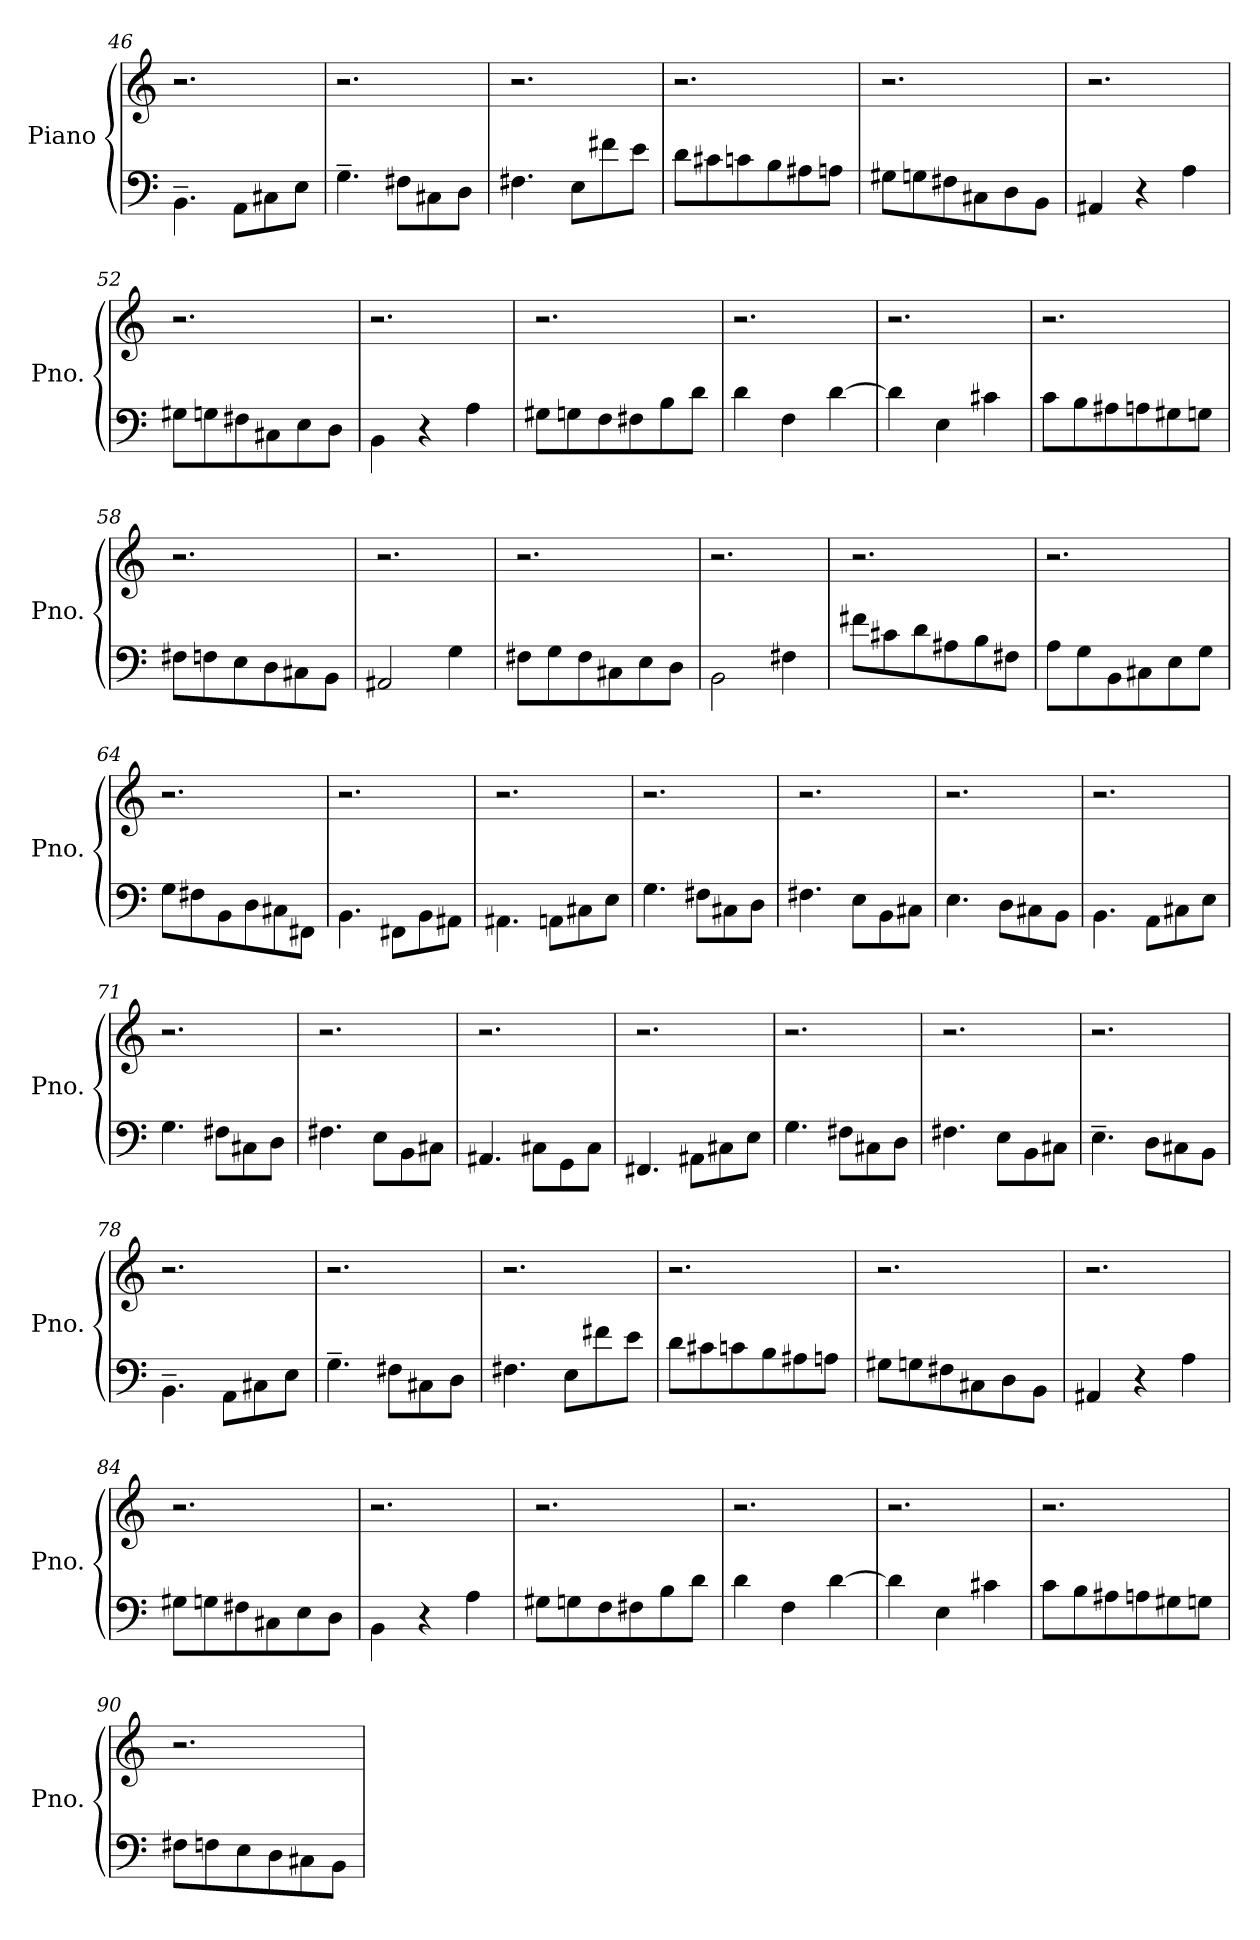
**kern	**kern
*part1	*part1
*staff2	*staff1
*I"Piano	*
*I'Pno.	*
!!LO:LB:g=z
*clefF4	*clefG2
*k[]	*k[]
*C:	*C:
=46	=46
4.BB~\	2.r
8AA\L	.
8C#X\	.
8E\J	.
=47	=47
4.G~\	2.r
8F#X\L	.
8C#X\	.
8D\J	.
=48	=48
4.F#X\	2.r
8E\L	.
8f#X\	.
8e\J	.
=49	=49
8d\L	2.r
8c#X\	.
8cn\	.
8B\	.
8A#X\	.
8An\J	.
=50	=50
8G#X\L	2.r
8Gn\	.
8F#X\	.
8C#X\	.
8D\	.
8BB\J	.
=51	=51
4AA#X/	2.r
4r	.
4A\	.
!!LO:PB:g=z
=52	=52
8G#X\L	2.r
8Gn\	.
8F#X\	.
8C#X\	.
8E\	.
8D\J	.
=53	=53
4BB\	2.r
4r	.
4A\	.
=54	=54
8G#X\L	2.r
8Gn\	.
8F\	.
8F#X\	.
8B\	.
8d\J	.
=55	=55
4d\	2.r
4F\	.
[4d\	.
=56	=56
4d\]	2.r
4E\	.
4c#X\	.
=57	=57
8c\L	2.r
8B\	.
8A#X\	.
8An\	.
8G#X\	.
8Gn\J	.
!!LO:LB:g=z
=58	=58
8F#X\L	2.r
8Fn\	.
8E\	.
8D\	.
8C#X\	.
8BB\J	.
=59	=59
2AA#X/	2.r
4G\	.
=60	=60
8F#X\L	2.r
8G\	.
8F#\	.
8C#X\	.
8E\	.
8D\J	.
=61	=61
2BB\	2.r
4F#X\	.
=62	=62
8f#X\L	2.r
8c#X\	.
8d\	.
8A#X\	.
8B\	.
8F#X\J	.
=63	=63
8A\L	2.r
8G\	.
8BB\	.
8C#X\	.
8E\	.
8G\J	.
!!LO:LB:g=z
=64	=64
8G\L	2.r
8F#X\	.
8BB\	.
8D\	.
8C#X\	.
8FF#X\J	.
=65	=65
4.BB\	2.r
8FF#X\L	.
8BB\	.
8AA#X\J	.
=66	=66
4.AA#X\	2.r
8AAn\L	.
8C#X\	.
8E\J	.
=67	=67
4.G\	2.r
8F#X\L	.
8C#X\	.
8D\J	.
=68	=68
4.F#X\	2.r
8E\L	.
8BB\	.
8C#X\J	.
!!LO:LB:g=z
=69	=69
4.E\	2.r
8D\L	.
8C#X\	.
8BB\J	.
=70	=70
4.BB\	2.r
8AA\L	.
8C#X\	.
8E\J	.
=71	=71
4.G\	2.r
8F#X\L	.
8C#X\	.
8D\J	.
=72	=72
4.F#X\	2.r
8E\L	.
8BB\	.
8C#X\J	.
=73	=73
4.AA#X/	2.r
8C#X\L	.
8GG\	.
8C#\J	.
=74	=74
4.FF#X/	2.r
8AA#X\L	.
8C#X\	.
8E\J	.
!!LO:LB:g=z
=75	=75
4.G\	2.r
8F#X\L	.
8C#X\	.
8D\J	.
=76	=76
4.F#X\	2.r
8E\L	.
8BB\	.
8C#X\J	.
=77	=77
4.E~\	2.r
8D\L	.
8C#X\	.
8BB\J	.
=78	=78
4.BB~\	2.r
8AA\L	.
8C#X\	.
8E\J	.
=79	=79
4.G~\	2.r
8F#X\L	.
8C#X\	.
8D\J	.
=80	=80
4.F#X\	2.r
8E\L	.
8f#X\	.
8e\J	.
!!LO:PB:g=z
=81	=81
8d\L	2.r
8c#X\	.
8cn\	.
8B\	.
8A#X\	.
8An\J	.
=82	=82
8G#X\L	2.r
8Gn\	.
8F#X\	.
8C#X\	.
8D\	.
8BB\J	.
=83	=83
4AA#X/	2.r
4r	.
4A\	.
=84	=84
8G#X\L	2.r
8Gn\	.
8F#X\	.
8C#X\	.
8E\	.
8D\J	.
=85	=85
4BB\	2.r
4r	.
4A\	.
=86	=86
8G#X\L	2.r
8Gn\	.
8F\	.
8F#X\	.
8B\	.
8d\J	.
!!LO:LB:g=z
=87	=87
4d\	2.r
4F\	.
[4d\	.
=88	=88
4d\]	2.r
4E\	.
4c#X\	.
=89	=89
8c\L	2.r
8B\	.
8A#X\	.
8An\	.
8G#X\	.
8Gn\J	.
=90	=90
8F#X\L	2.r
8Fn\	.
8E\	.
8D\	.
8C#X\	.
8BB\J	.
=	=
*-	*-
